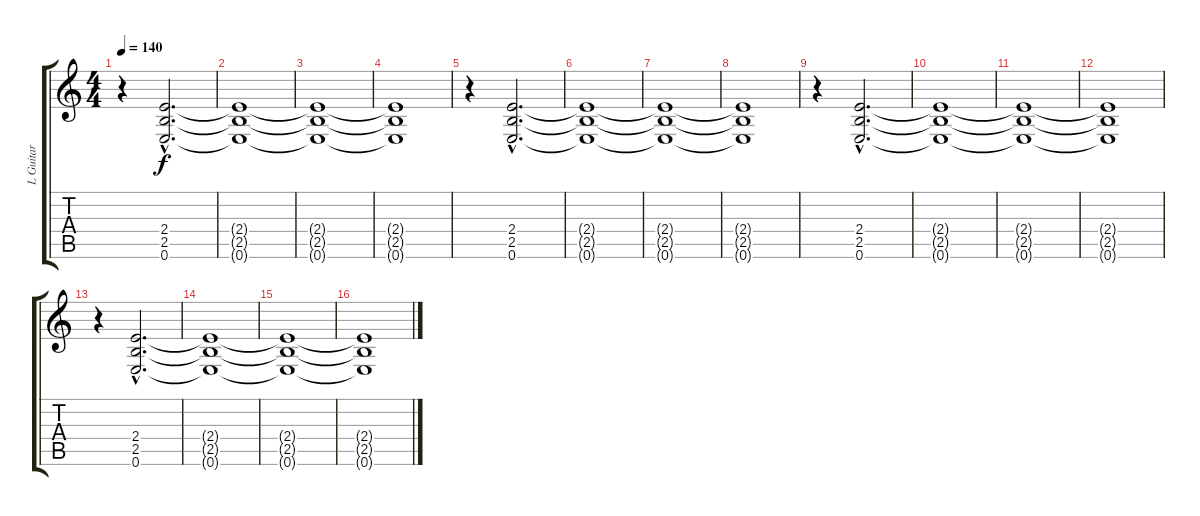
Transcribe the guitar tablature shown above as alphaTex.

\track ("L Guitar" "L Guitar") {instrument distortionguitar}
\staff {score tabs}
\tuning (E4 B3 G3 D3 A2 E2) {hide}
\ts (4 4)
\tempo 140
\clef g2
\ks c
r.4{dy f instrument distortionguitar} (2.4{hac} 2.5{hac} 0.6{hac}).2{d} |
(2.4{t} 2.5{t} 0.6{t}).1 |
(2.4{t} 2.5{t} 0.6{t}).1 |
(2.4{t} 2.5{t} 0.6{t}).1 |
r.4 (2.4{hac} 2.5{hac} 0.6{hac}).2{d} |
(2.4{t} 2.5{t} 0.6{t}).1 |
(2.4{t} 2.5{t} 0.6{t}).1 |
(2.4{t} 2.5{t} 0.6{t}).1 |
r.4 (2.4{hac} 2.5{hac} 0.6{hac}).2{d} |
(2.4{t} 2.5{t} 0.6{t}).1 |
(2.4{t} 2.5{t} 0.6{t}).1 |
(2.4{t} 2.5{t} 0.6{t}).1 |
r.4 (2.4{hac} 2.5{hac} 0.6{hac}).2{d} |
(2.4{t} 2.5{t} 0.6{t}).1 |
(2.4{t} 2.5{t} 0.6{t}).1 |
(2.4{t} 2.5{t} 0.6{t}).1
